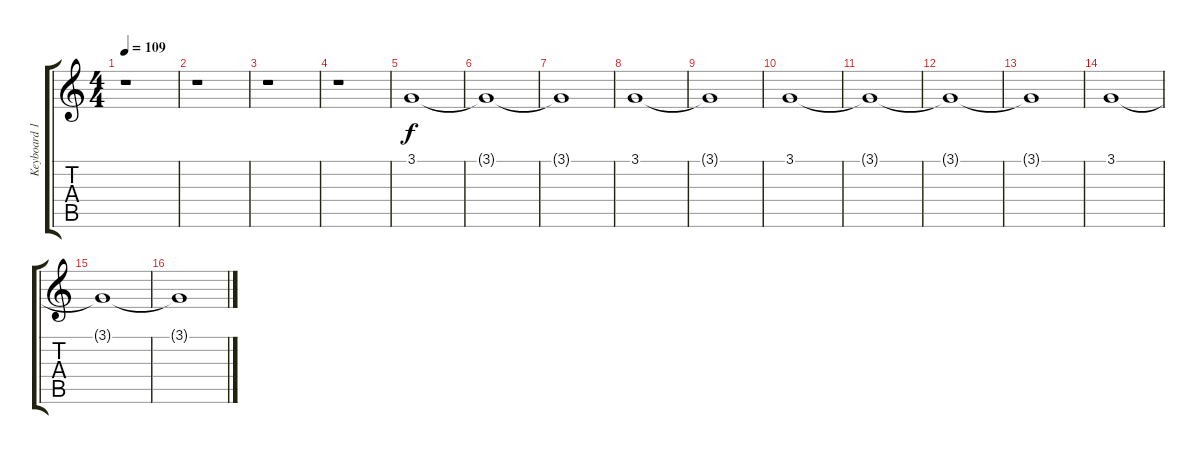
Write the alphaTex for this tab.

\track ("Keyboard 1" "Keyboard 1") {instrument stringensemble1}
\staff {score tabs}
\tuning (E4 B3 G3 D3 A2 E2) {hide}
\ts (4 4)
\tempo 109
\clef g2
\ks c
r.1{dy f} |
r.1 |
r.1 |
r.1 |
3.1.1{instrument seashore} |
3.1{t}.1 |
3.1{t}.1 |
3.1.1 |
3.1{t}.1 |
3.1.1 |
3.1{t}.1 |
3.1{t}.1 |
3.1{t}.1 |
3.1.1 |
3.1{t}.1 |
3.1{t}.1
